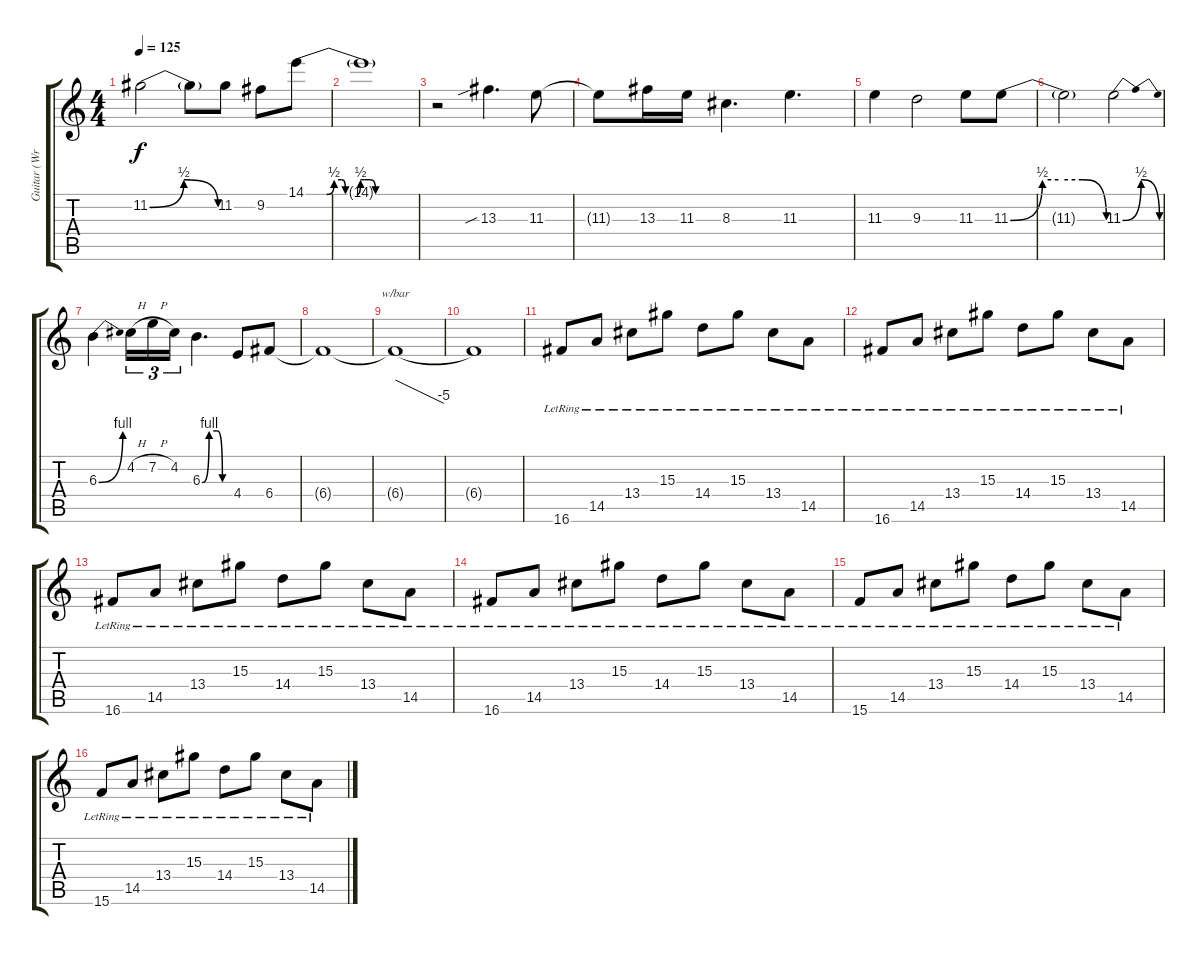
\track ("Guitar (Wredhe/Huss)" "Guitar (Wr") {instrument distortionguitar}
\staff {score tabs}
\tuning (D4 A3 F3 C3 G2 D2) {hide}
\ts (4 4)
\tempo 125
\clef g2
\ks c
11.2{be (bendrelease 0 0 20 2 30 2 60 0)}.2{dy f} 11.2{t}.8 11.2.8 9.2.8 14.1{be (custom 0 0 7 0 9 0 11 0 15 2 19 2 21 0 27 0 29 2 31 2 34 2 37 0 40 0 44 0 60 0)}.8 |
14.1{t}.1 |
r.2 13.3{sib}.4{d} 11.3.8 |
11.3{t}.8 13.3.16 11.3.16 8.3.4{d} 11.3.4{d} |
11.3.4 9.3.2 11.3.8 11.3{be (custom 0 0 20 2 30 2 45 2 60 0)}.8 |
11.3{t}.2 11.3{be (bendrelease 0 0 20 2 45 2 60 0)}.2 |
6.3{be (bend 0 0 60 4)}.4 4.2{h}.16{tu (3 2)} 7.2{h}.16{tu (3 2)} 4.2.16{tu (3 2)} 6.3{be (custom 0 0 15 4 32 4 44 0 60 0)}.4{d} 4.4.8 6.4.8 |
6.4{t}.1 |
6.4{t}.1{tbe (dive default 0 0 60 -20)} |
6.4{t}.1 |
16.6{lr}.8{volume 10 instrument acousticguitarnylon} 14.5{lr}.8 13.4{lr}.8 15.3{lr}.8 14.4{lr}.8 15.3{lr}.8 13.4{lr}.8 14.5{lr}.8 |
16.6{lr}.8 14.5{lr}.8 13.4{lr}.8 15.3{lr}.8 14.4{lr}.8 15.3{lr}.8 13.4{lr}.8 14.5{lr}.8 |
16.6{lr}.8 14.5{lr}.8 13.4{lr}.8 15.3{lr}.8 14.4{lr}.8 15.3{lr}.8 13.4{lr}.8 14.5{lr}.8 |
16.6{lr}.8 14.5{lr}.8 13.4{lr}.8 15.3{lr}.8 14.4{lr}.8 15.3{lr}.8 13.4{lr}.8 14.5{lr}.8 |
15.6{lr}.8 14.5{lr}.8 13.4{lr}.8 15.3{lr}.8 14.4{lr}.8 15.3{lr}.8 13.4{lr}.8 14.5{lr}.8 |
15.6{lr}.8 14.5{lr}.8 13.4{lr}.8 15.3{lr}.8 14.4{lr}.8 15.3{lr}.8 13.4{lr}.8 14.5{lr}.8
